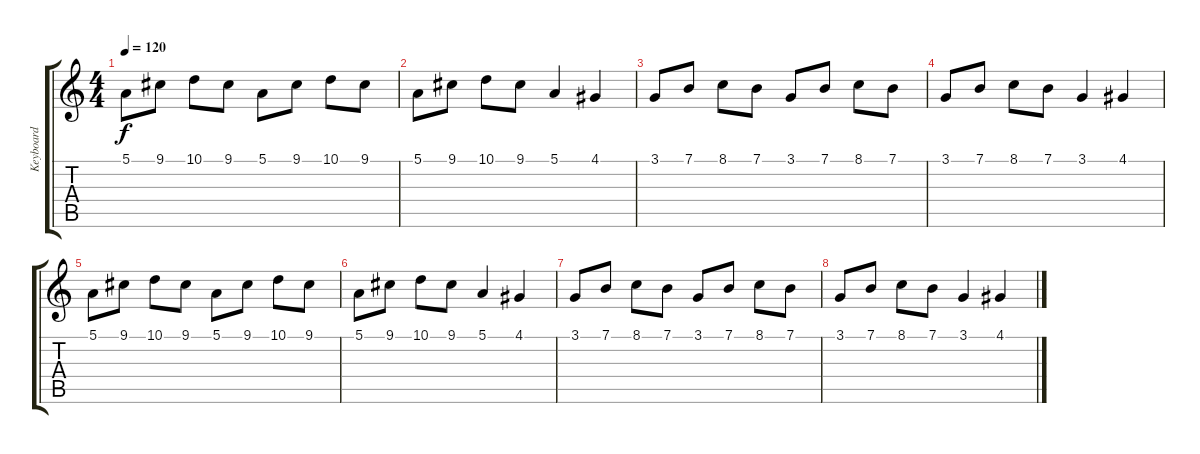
\track ("Keyboard" "Keyboard") {instrument tubularbells}
\staff {score tabs}
\tuning (E4 B3 G3 D3 A2 E2) {hide}
\ts (4 4)
\tempo 120
\clef g2
\ks c
5.1.8{dy f} 9.1.8 10.1.8 9.1.8 5.1.8 9.1.8 10.1.8 9.1.8 |
5.1.8 9.1.8 10.1.8 9.1.8 5.1.4 4.1.4 |
3.1.8 7.1.8 8.1.8 7.1.8 3.1.8 7.1.8 8.1.8 7.1.8 |
3.1.8 7.1.8 8.1.8 7.1.8 3.1.4 4.1.4 |
5.1.8 9.1.8 10.1.8 9.1.8 5.1.8 9.1.8 10.1.8 9.1.8 |
5.1.8 9.1.8 10.1.8 9.1.8 5.1.4 4.1.4 |
3.1.8 7.1.8 8.1.8 7.1.8 3.1.8 7.1.8 8.1.8 7.1.8 |
3.1.8 7.1.8 8.1.8 7.1.8 3.1.4 4.1.4
